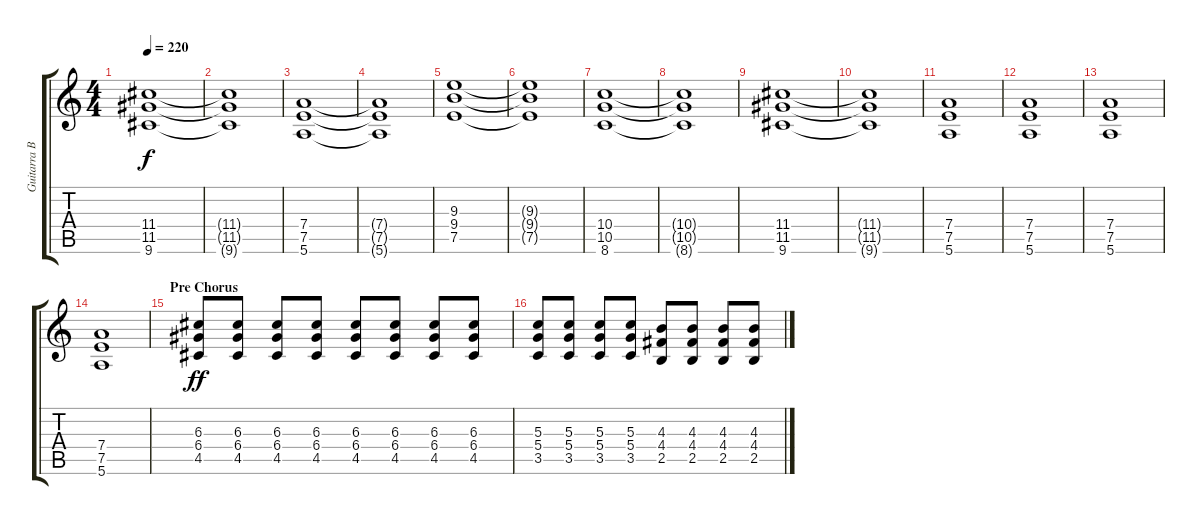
\track ("Guitarra Base" "Guitarra B") {instrument distortionguitar}
\staff {score tabs}
\tuning (E4 B3 G3 D3 A2 E2) {hide}
\ts (4 4)
\tempo 220
\clef g2
\ks c
(11.4 11.5 9.6).1{dy f} |
(11.4{t} 11.5{t} 9.6{t}).1 |
(7.4 7.5 5.6).1 |
(7.4{t} 7.5{t} 5.6{t}).1 |
(9.3 9.4 7.5).1 |
(9.3{t} 9.4{t} 7.5{t}).1 |
(10.4 10.5 8.6).1 |
(10.4{t} 10.5{t} 8.6{t}).1 |
(11.4 11.5 9.6).1 |
(11.4{t} 11.5{t} 9.6{t}).1 |
(7.4 7.5 5.6).1 |
(7.4 7.5 5.6).1 |
(7.4 7.5 5.6).1 |
(7.4 7.5 5.6).1 |
\section ("" "Pre Chorus")
(6.3 6.4 4.5).8{dy ff} (6.3 6.4 4.5).8 (6.3 6.4 4.5).8 (6.3 6.4 4.5).8 (6.3 6.4 4.5).8 (6.3 6.4 4.5).8 (6.3 6.4 4.5).8 (6.3 6.4 4.5).8 |
(5.3 5.4 3.5).8 (5.3 5.4 3.5).8 (5.3 5.4 3.5).8 (5.3 5.4 3.5).8 (4.3 4.4 2.5).8 (4.3 4.4 2.5).8 (4.3 4.4 2.5).8 (4.3 4.4 2.5).8
